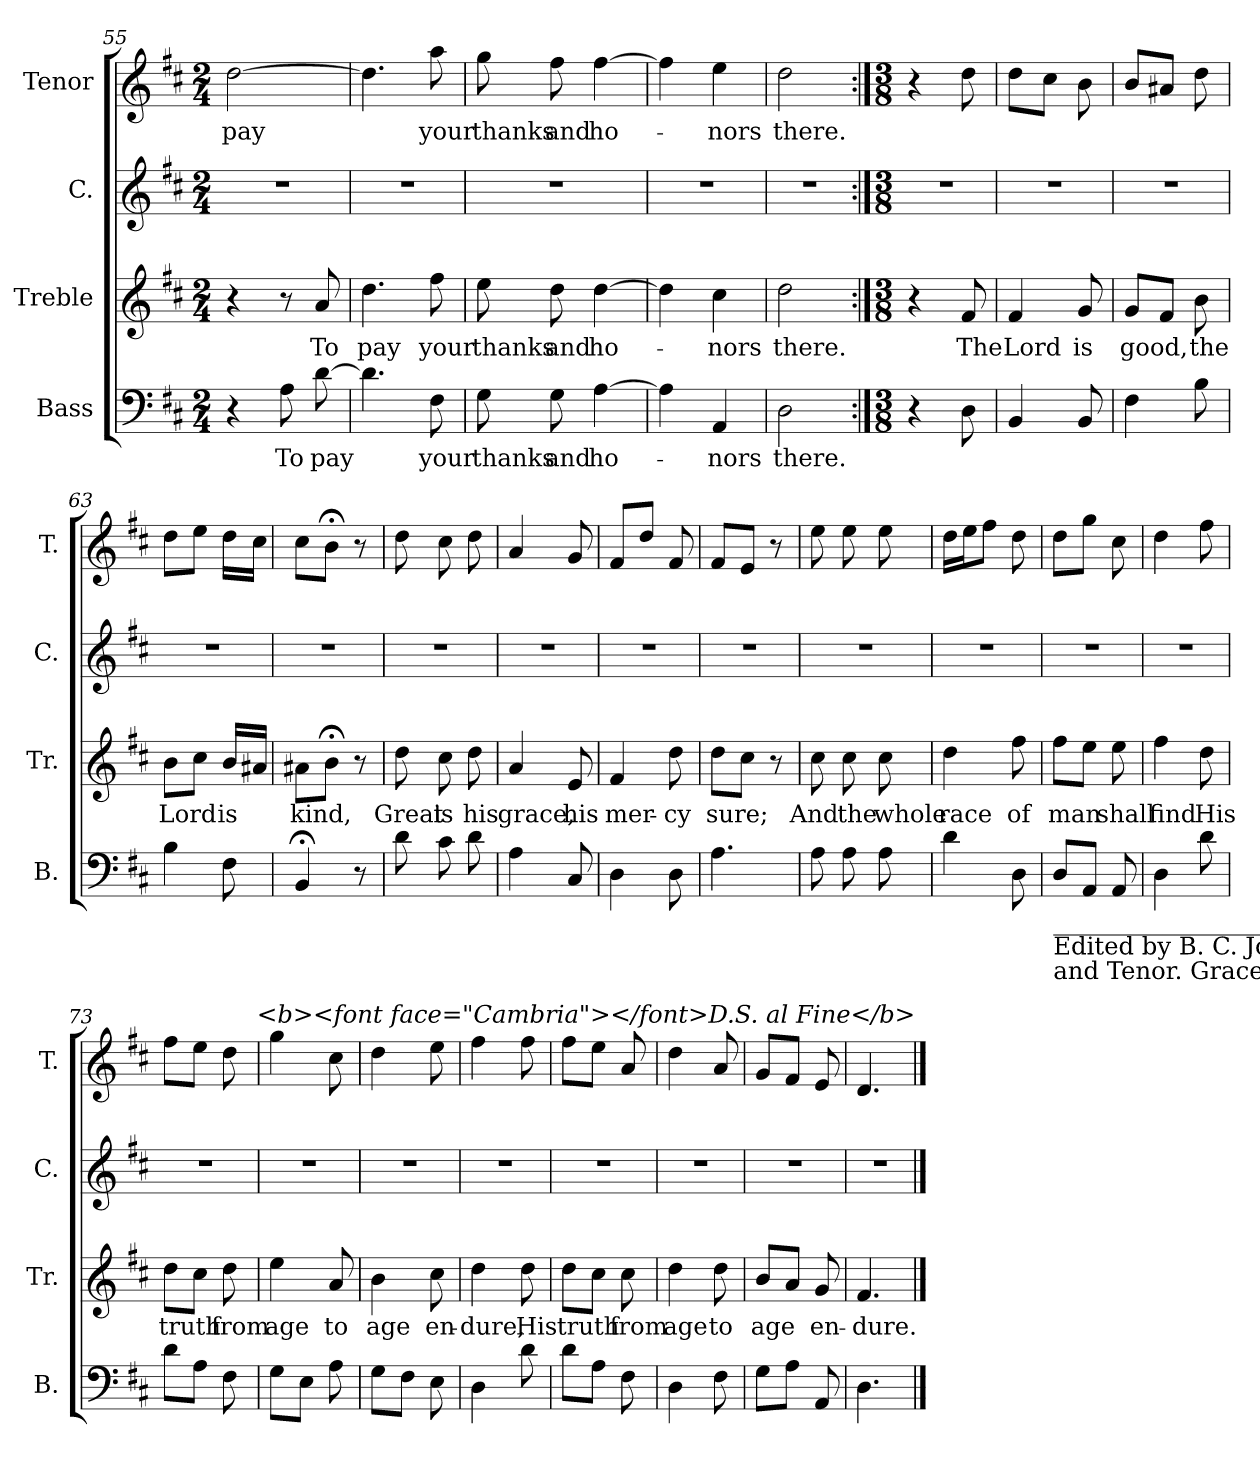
**kern	**text	**kern	**text	**kern	**kern	**text
*part4	*part4	*part3	*part3	*part2	*part1	*part1
*staff4	*staff4	*staff3	*staff3	*staff2	*staff1	*staff1
*I"Bass	*	*I"Treble	*	*I"C.	*I"Tenor	*
*I'B.	*	*I'Tr.	*	*I'C.	*I'T.	*
*clefF4	*	*clefG2	*	*clefG2	*clefG2	*
*k[f#c#]	*	*k[f#c#]	*	*k[f#c#]	*k[f#c#]	*
*M2/4	*	*M2/4	*	*M2/4	*M2/4	*
=55	=55	=55	=55	=55	=55	=55
4r	.	4r	.	2r	[2dd\	pay
8A\	To	8r	.	.	.	.
[8d\	pay	8a/	To	.	.	.
=56	=56	=56	=56	=56	=56	=56
4.d\]	.	4.dd\	pay	2r	4.dd\]	.
8F#\	your	8ff#\	your	.	8aa\	your
=57	=57	=57	=57	=57	=57	=57
8G\	thanks	8ee\	thanks	2r	8gg\	thanks
8G\	and	8dd\	and	.	8ff#\	and
[4A\	ho-	[4dd\	ho-	.	[4ff#\	ho-
=58	=58	=58	=58	=58	=58	=58
4A\]	.	4dd\]	.	2r	4ff#\]	.
4AA/	-nors	4cc#\	-nors	.	4ee\	-nors
=59	=59	=59	=59	=59	=59	=59
2D\	there.	2dd\	there.	2r	2dd\	there.
=60:|!	=60:|!	=60:|!	=60:|!	=60:|!	=60:|!	=60:|!
*M3/8	*	*M3/8	*	*M3/8	*M3/8	*
*	*	*	*	*	*MM80	*
4r	.	4r	.	4.r	4r	.
8D\	.	8f#/	The	.	8dd\	.
=61	=61	=61	=61	=61	=61	=61
4BB/	.	4f#/	Lord	4.r	8dd\L	.
.	.	.	.	.	8cc#\J	.
8BB/	.	8g/	is	.	8b\	.
!!LO:LB:g=z
=62	=62	=62	=62	=62	=62	=62
4F#\	.	8g/L	good,	4.r	8b/L	.
.	.	8f#/J	.	.	8a#X/J	.
8B\	.	8b\	the	.	8dd\	.
=63	=63	=63	=63	=63	=63	=63
4B\	.	8b\L	Lord	4.r	8dd\L	.
.	.	8cc#\J	.	.	8ee\J	.
8F#\	.	16b/LL	is	.	16dd\LL	.
.	.	16a#X/JJ	.	.	16cc#\JJ	.
=64	=64	=64	=64	=64	=64	=64
4BB;</	.	8a#X\L	kind,	4.r	8cc#\L	.
.	.	8b;<\J	.	.	8b;<\J	.
8r	.	8r	.	.	8r	.
=65	=65	=65	=65	=65	=65	=65
8d\	.	8dd\	Great	4.r	8dd\	.
8c#\	.	8cc#\	is	.	8cc#\	.
8d\	.	8dd\	his	.	8dd\	.
=66	=66	=66	=66	=66	=66	=66
4A\	.	4a/	grace,	4.r	4a/	.
8C#/	.	8e/	his	.	8g/	.
=67	=67	=67	=67	=67	=67	=67
4D\	.	4f#/	mer-	4.r	8f#/L	.
.	.	.	.	.	8dd/J	.
8D\	.	8dd\	-cy	.	8f#/	.
=68	=68	=68	=68	=68	=68	=68
4.A\	.	8dd\L	sure;	4.r	8f#/L	.
.	.	8cc#\J	.	.	8e/J	.
.	.	8r	.	.	8r	.
=69	=69	=69	=69	=69	=69	=69
8A\	.	8cc#\	And	4.r	8ee\	.
8A\	.	8cc#\	the	.	8ee\	.
8A\	.	8cc#\	whole	.	8ee\	.
=70	=70	=70	=70	=70	=70	=70
4d\	.	4dd\	race	4.r	16dd\LL	.
.	.	.	.	.	16ee\J	.
.	.	.	.	.	8ff#\J	.
8D\	.	8ff#\	of	.	8dd\	.
!!LO:LB:g=z
=71	=71	=71	=71	=71	=71	=71
!LO:TX:b:t=______________________________________________________________________________________________________________	!	!	!	!	!	!
!LO:TX:b:t=Edited by B. C. Johnston, 2017.  1. Measure 26, Treble and Tenor. Grace notes on first note converted to eighth-notes.  2. Measure 63, Treble	!	!	!	!	!	!
!LO:TX:b:t=and Tenor. Grace notes  on last note converted to sixteenth-notes.   3. Measure 70, Tenor. Grace notes on first note converted to sixteenth-notes.	!	!	!	!	!	!
8D/L	.	8ff#\L	man	4.r	8dd\L	.
8AA/J	.	8ee\J	.	.	8gg\J	.
8AA/	.	8ee\	shall	.	8cc#\	.
=72	=72	=72	=72	=72	=72	=72
4D\	.	4ff#\	find	4.r	4dd\	.
8d\	.	8dd\	His	.	8ff#\	.
=73	=73	=73	=73	=73	=73	=73
8d\L	.	8dd\L	truth	4.r	8ff#\L	.
8A\J	.	8cc#\J	.	.	8ee\J	.
8F#\	.	8dd\	from	.	8dd\	.
=74	=74	=74	=74	=74	=74	=74
8G\L	.	4ee\	age	4.r	4gg\	.
8E\J	.	.	.	.	.	.
8A\	.	8a/	to	.	8cc#\	.
=75	=75	=75	=75	=75	=75	=75
8G\L	.	4b\	age	4.r	4dd\	.
8F#\J	.	.	.	.	.	.
8E\	.	8cc#\	en-	.	8ee\	.
=76	=76	=76	=76	=76	=76	=76
4D\	.	4dd\	-dure,	4.r	4ff#\	.
8d\	.	8dd\	His	.	8ff#\	.
=77	=77	=77	=77	=77	=77	=77
8d\L	.	8dd\L	truth	4.r	8ff#\L	.
8A\J	.	8cc#\J	.	.	8ee\J	.
8F#\	.	8cc#\	from	.	8a/	.
=78	=78	=78	=78	=78	=78	=78
4D\	.	4dd\	age	4.r	4dd\	.
8F#\	.	8dd\	to	.	8a/	.
=79	=79	=79	=79	=79	=79	=79
8G\L	.	8b/L	age	4.r	8g/L	.
8A\J	.	8a/J	.	.	8f#/J	.
8AA/	.	8g/	en-	.	8e/	.
=80	=80	=80	=80	=80	=80	=80
4.D\	.	4.f#/	-dure.	4.r	4.d/	.
!	!	!	!	!	!LO:TX:a:t=<b><i><font face="Cambria"></font>D.S. al Fine</i></b>	!
==	==	==	==	==	==	==
*-	*-	*-	*-	*-	*-	*-
